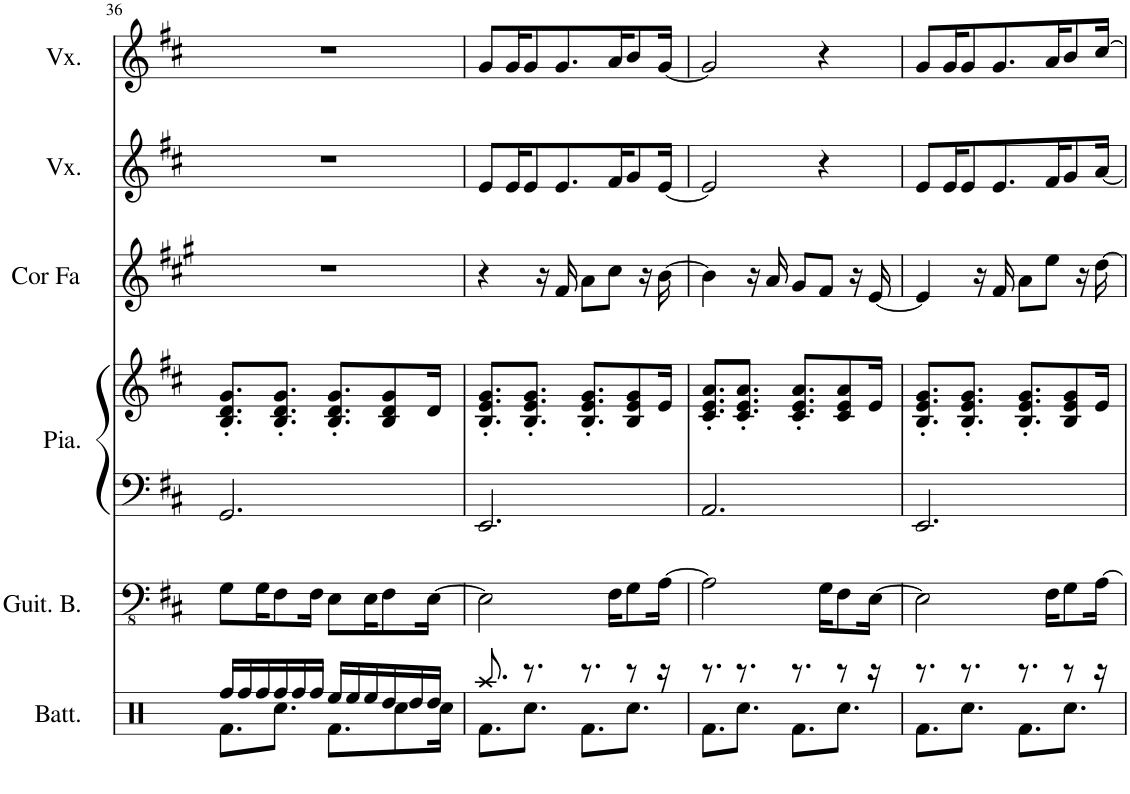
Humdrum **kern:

**kern	**kern	**kern	**kern	**kern	**kern	**kern
*part6	*part5	*part4	*part4	*part3	*part2	*part1
*staff7	*staff6	*staff5	*staff4	*staff3	*staff2	*staff1
*I"Batterie	*I"Guitare basse	*I"Piano	*	*I"Cor en Fa	*I"Voix	*I"Voix
*I'Batt.	*I'Guit. B.	*I'Pia.	*	*I'Cor Fa	*I'Vx.	*I'Vx.
!!LO:PB:g=z
*clefX	*clefFv4	*clefF4	*clefG2	*clefG2	*clefG2	*clefG2
*	*	*	*	*Trd4c7	*	*
*k[]	*k[f#c#]	*k[f#c#]	*k[f#c#]	*k[f#c#g#]	*k[f#c#]	*k[f#c#]
*M6/8	*M6/8	*M6/8	*M6/8	*M6/8	*M6/8	*M6/8
=36	=36	=36	=36	=36	=36	=36
*^	*	*	*	*	*	*
16Rff/LL	8.Rf\L	8GG\L	2.GG/	8.B/' 8.d/' 8.g/'L	2.r	2.r	2.r
16Rff/	.	.	.	.	.	.	.
16Rff/	.	16GG\K	.	.	.	.	.
16Rff/	8.Rcc\J	8FF#\	.	8.B/' 8.d/' 8.g/'J	.	.	.
16Rff/	.	.	.	.	.	.	.
16Rff/JJ	.	16FF#\Jk	.	.	.	.	.
16Ree/LL	8.Rf\L	8EE\L	.	8.B/' 8.d/' 8.g/'L	.	.	.
16Ree/	.	.	.	.	.	.	.
16Ree/	.	16EE\K	.	.	.	.	.
16Rdd/	8Rcc\	8FF#\	.	8B/ 8d/ 8g/	.	.	.
16Rdd/	.	.	.	.	.	.	.
16Rdd/JJ	16Rcc\Jk	[16EE\Jk	.	16d/Jk	.	.	.
=37	=37	=37	=37	=37	=37	=37	=37
8.Raa/	8.Rf\L	2EE\]	2.EE/	8.B/' 8.e/' 8.g/'L	4r	8e/L	8g/L
.	.	.	.	.	.	16e/K	16g/K
8.r	8.Rcc\J	.	.	8.B/' 8.e/' 8.g/'J	.	8e/	8g/
.	.	.	.	.	16r	.	.
.	.	.	.	.	16f#/	8.e/	8.g/
8.r	8.Rf\L	.	.	8.B/' 8.e/' 8.g/'L	8a\L	.	.
.	.	16FF#\KL	.	.	8cc#\J	16f#/K	16a/K
8r	8.Rcc\J	8GG\	.	8B/ 8e/ 8g/	.	8g/	8b/
.	.	.	.	.	16r	.	.
16r	.	[16AA\Jk	.	16e/Jk	[16b\	[16e/Jk	[16g/Jk
=38	=38	=38	=38	=38	=38	=38	=38
8.r	8.Rf\L	2AA\]	2.AA/	8.c#/' 8.e/' 8.a/'L	4b\]	2e/]	2g/]
8.r	8.Rcc\J	.	.	8.c#/' 8.e/' 8.a/'J	.	.	.
.	.	.	.	.	16r	.	.
.	.	.	.	.	16a/	.	.
8.r	8.Rf\L	.	.	8.c#/' 8.e/' 8.a/'L	8g#/L	.	.
.	.	16GG\KL	.	.	8f#/J	4r	4r
8r	8.Rcc\J	8FF#\	.	8c#/ 8e/ 8a/	.	.	.
.	.	.	.	.	16r	.	.
16r	.	[16EE\Jk	.	16e/Jk	[16e/	.	.
=39	=39	=39	=39	=39	=39	=39	=39
8.r	8.Rf\L	2EE\]	2.EE/	8.B/' 8.e/' 8.g/'L	4e/]	8e/L	8g/L
.	.	.	.	.	.	16e/K	16g/K
8.r	8.Rcc\J	.	.	8.B/' 8.e/' 8.g/'J	.	8e/	8g/
.	.	.	.	.	16r	.	.
.	.	.	.	.	16f#/	8.e/	8.g/
8.r	8.Rf\L	.	.	8.B/' 8.e/' 8.g/'L	8a\L	.	.
.	.	16FF#\KL	.	.	8ee\J	16f#/K	16a/K
8r	8.Rcc\J	8GG\	.	8B/ 8e/ 8g/	.	8g/	8b/
.	.	.	.	.	16r	.	.
16r	.	[16AA\Jk	.	16e/Jk	[16dd\	[16a/Jk	[16cc#/Jk
*v	*v	*	*	*	*	*	*
=	=	=	=	=	=	=
*-	*-	*-	*-	*-	*-	*-
